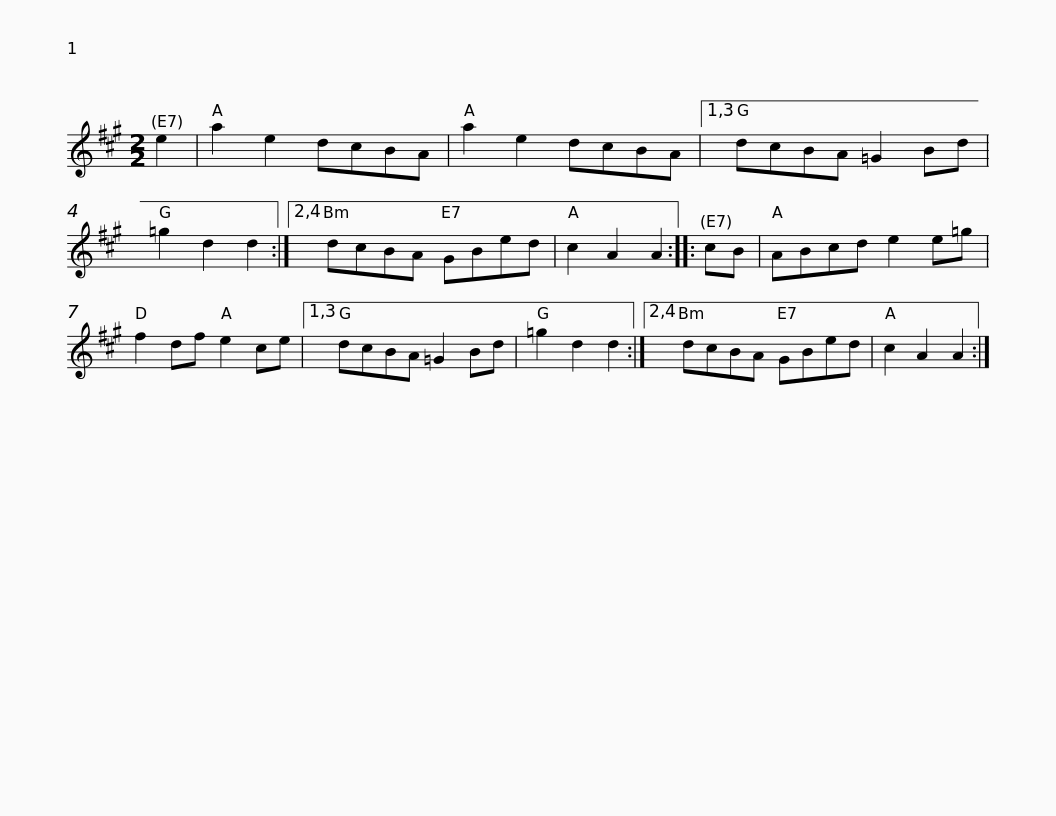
X:1
L:1/8
M:2/2
I:linebreak $
K:A
V:1 treble
V:1
 e2 | a2 e2 dcBA | a2 e2 dcBA |1,3 dcBA =G2 Bd | =g2 d2 d2 :|2,4 %5
 dcBA GBed | c2 A2 A2 :: cB |$ ABcd e2 e=g | f2 df e2 ce |1,3 %10
 dcBA =G2 Bd | =g2 d2 d2 :|2,4 dcBA GBed | c2 A2 A2 :| %14
